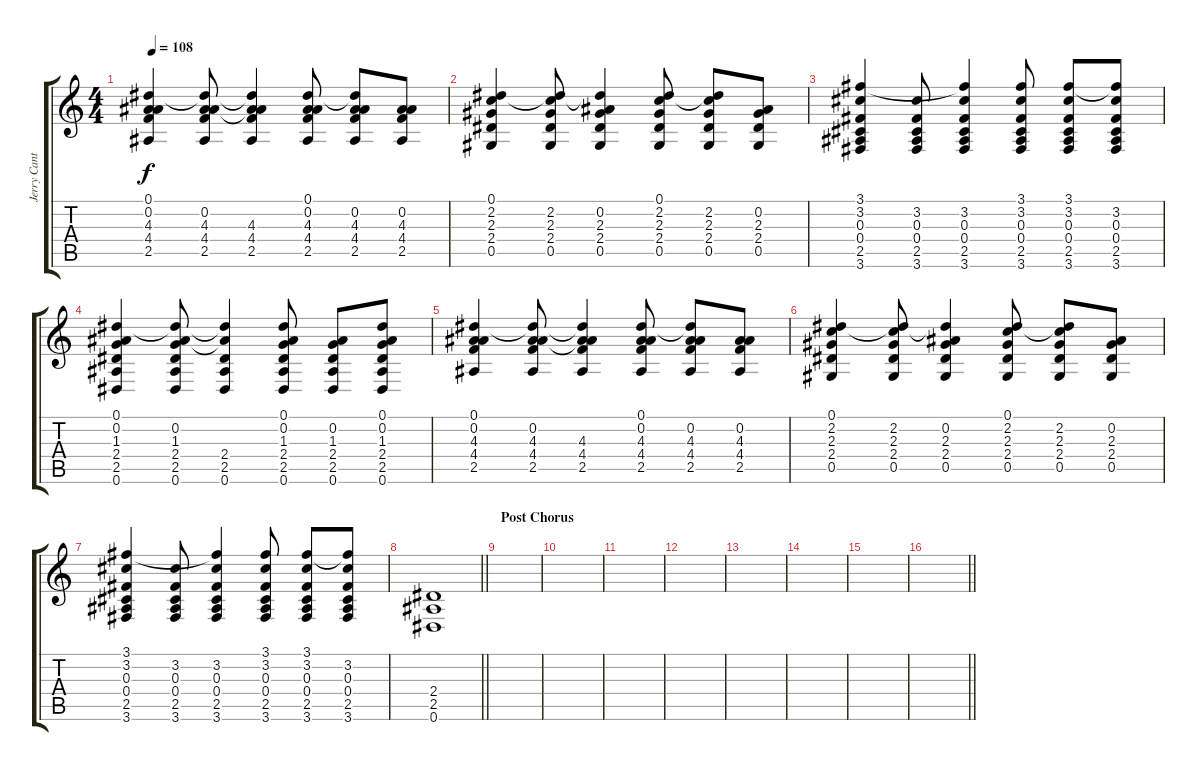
\track ("Jerry Cantrell" "Jerry Cant") {instrument overdrivenguitar}
\staff {score tabs}
\tuning (Eb4 Bb3 Gb3 Db3 Ab2 Eb2) {hide}
\ts (4 4)
\tempo 108
\clef g2
\ks c
(0.1 0.2 4.3 4.4 2.5).4{dy f} (0.1{t} 0.2 4.3 4.4 2.5).8 (0.1{t} 0.2{t} 4.3 4.4 2.5).4 (0.1 0.2 4.3 4.4 2.5).8 (0.1{t} 0.2 4.3 4.4 2.5).8 (0.2 4.3 4.4 2.5).8 |
(0.1 2.2 2.3 2.4 0.5).4 (0.1{t} 2.2 2.3 2.4 0.5).8 (0.1{t} 0.2 2.3 2.4 0.5).4 (0.1 2.2 2.3 2.4 0.5).8 (0.1{t} 2.2 2.3 2.4 0.5).8 (0.2 2.3 2.4 0.5).8 |
(3.1 3.2 0.3 0.4 2.5 3.6).4 (3.2 0.3 0.4 2.5 3.6).8 (3.1{t} 3.2 0.3 0.4 2.5 3.6).4 (3.1 3.2 0.3 0.4 2.5 3.6).8 (3.1 3.2 0.3 0.4 2.5 3.6).8 (3.1{t} 3.2 0.3 0.4 2.5 3.6).8 |
(0.1 0.2 1.3 2.4 2.5 0.6).4 (0.1{t} 0.2 1.3 2.4 2.5 0.6).8 (0.1{t} 0.2{t} 2.4 2.5 0.6).4 (0.1 0.2 1.3 2.4 2.5 0.6).8 (0.2 1.3 2.4 2.5 0.6).8 (0.1 0.2 1.3 2.4 2.5 0.6).8 |
(0.1 0.2 4.3 4.4 2.5).4 (0.1{t} 0.2 4.3 4.4 2.5).8 (0.1{t} 0.2{t} 4.3 4.4 2.5).4 (0.1 0.2 4.3 4.4 2.5).8 (0.1{t} 0.2 4.3 4.4 2.5).8 (0.2 4.3 4.4 2.5).8 |
(0.1 2.2 2.3 2.4 0.5).4 (0.1{t} 2.2 2.3 2.4 0.5).8 (0.1{t} 0.2 2.3 2.4 0.5).4 (0.1 2.2 2.3 2.4 0.5).8 (0.1{t} 2.2 2.3 2.4 0.5).8 (0.2 2.3 2.4 0.5).8 |
(3.1 3.2 0.3 0.4 2.5 3.6).4 (3.2 0.3 0.4 2.5 3.6).8 (3.1{t} 3.2 0.3 0.4 2.5 3.6).4 (3.1 3.2 0.3 0.4 2.5 3.6).8 (3.1 3.2 0.3 0.4 2.5 3.6).8 (3.1{t} 3.2 0.3 0.4 2.5 3.6).8 |
\barLineRight lightlight
(2.4 2.5 0.6).1 |
\section ("" "Post Chorus")
|
|
|
|
|
|
|
\barLineRight lightlight
